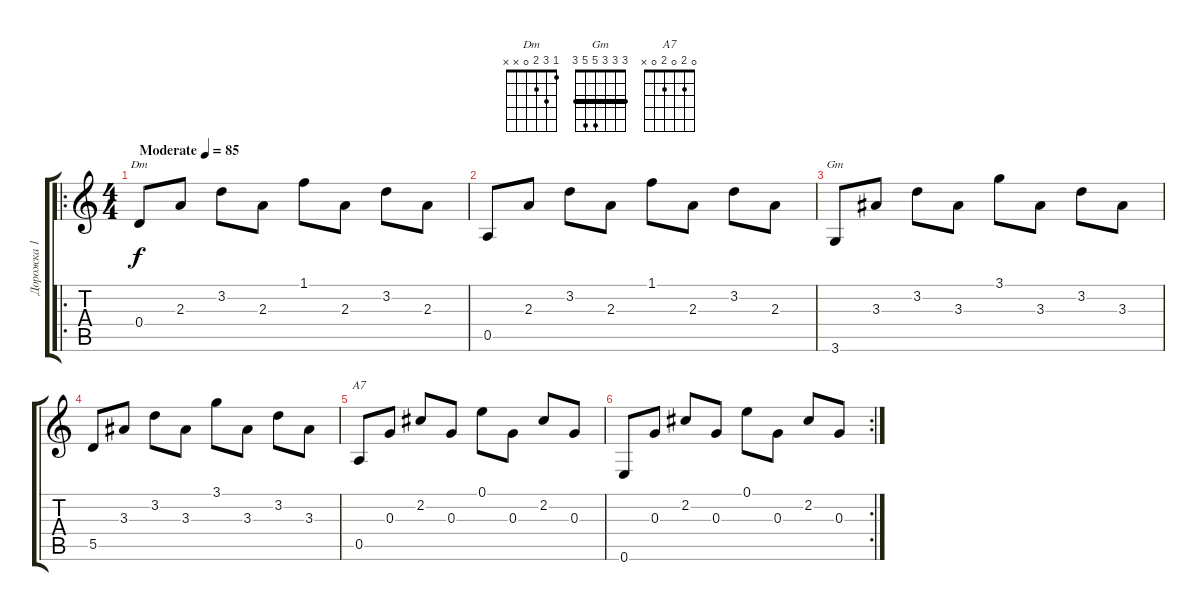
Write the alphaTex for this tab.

\track ("Дорожка 1" "Дорожка 1") {instrument acousticguitarnylon}
\staff {score tabs}
\tuning (E4 B3 G3 D3 A2 E2) {hide}
\chord ("Dm" 1 3 2 0 x x)
\chord ("Gm" 3 3 3 5 5 3) {barre 3}
\chord ("A7" 0 2 0 2 0 x)
\ro
\ts (4 4)
\tempo (85 "Moderate")
\clef g2
\ks c
0.4.8{ch "Dm" dy f instrument acousticguitarnylon} 2.3.8 3.2.8 2.3.8 1.1.8 2.3.8 3.2.8 2.3.8 |
0.5.8 2.3.8 3.2.8 2.3.8 1.1.8 2.3.8 3.2.8 2.3.8 |
3.6.8{ch "Gm"} 3.3.8 3.2.8 3.3.8 3.1.8 3.3.8 3.2.8 3.3.8 |
5.5.8 3.3.8 3.2.8 3.3.8 3.1.8 3.3.8 3.2.8 3.3.8 |
0.5.8{ch "A7"} 0.3.8 2.2.8 0.3.8 0.1.8 0.3.8 2.2.8 0.3.8 |
\rc 2
0.6.8 0.3.8 2.2.8 0.3.8 0.1.8 0.3.8 2.2.8 0.3.8
